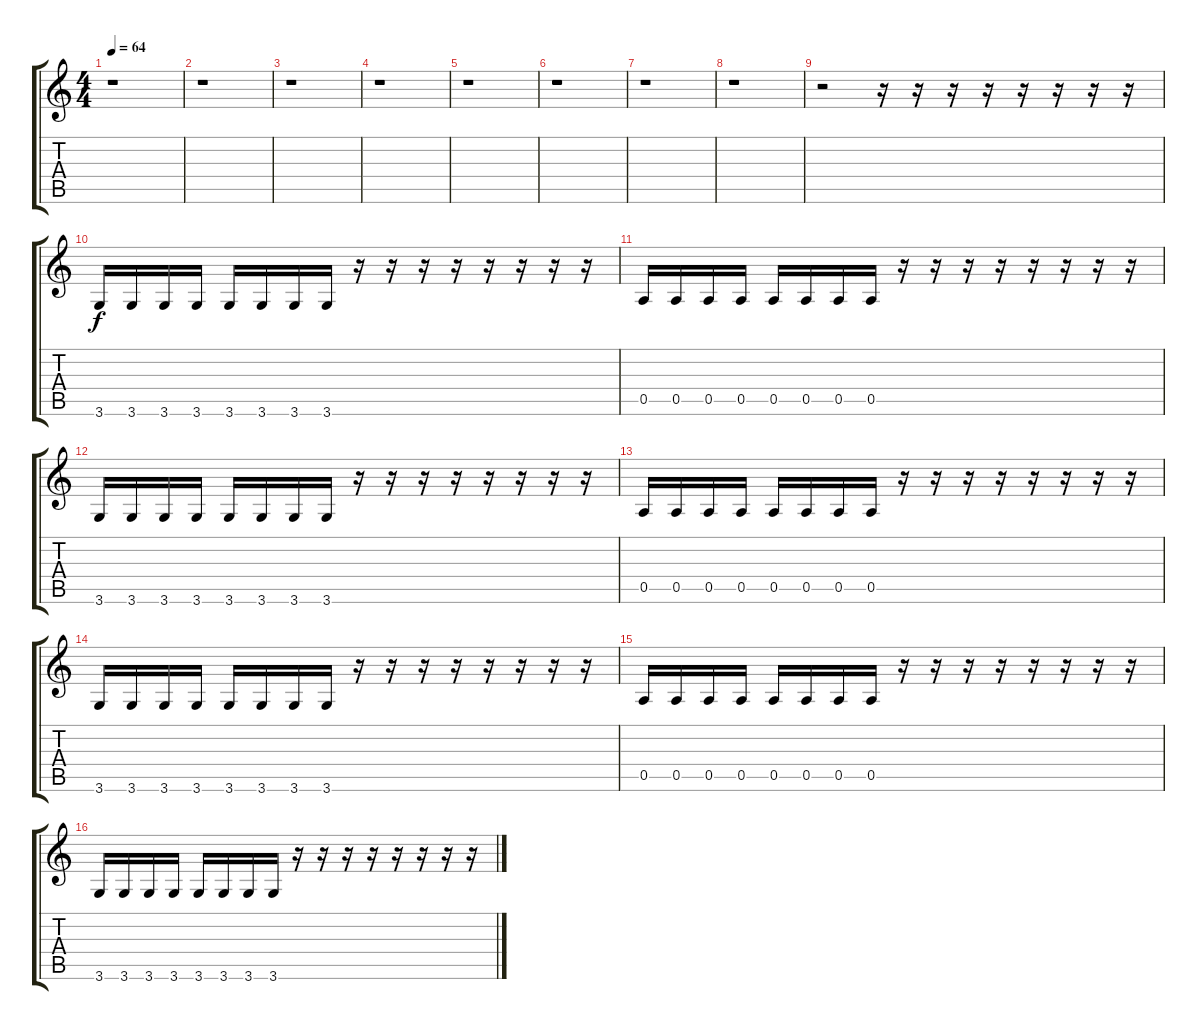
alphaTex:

\track "" {instrument fretlessbass}
\staff {score tabs}
\tuning (E4 B3 G3 D3 A2 E2) {hide}
\ts (4 4)
\tempo 64
\clef g2
\ks c
r.1{dy f} |
r.1 |
r.1 |
r.1 |
r.1 |
r.1 |
r.1 |
r.1 |
r.2 r.16 r.16 r.16 r.16 r.16 r.16 r.16 r.16 |
3.6.16 3.6.16 3.6.16 3.6.16 3.6.16 3.6.16 3.6.16 3.6.16 r.16 r.16 r.16 r.16 r.16 r.16 r.16 r.16 |
0.5.16 0.5.16 0.5.16 0.5.16 0.5.16 0.5.16 0.5.16 0.5.16 r.16 r.16 r.16 r.16 r.16 r.16 r.16 r.16 |
3.6.16 3.6.16 3.6.16 3.6.16 3.6.16 3.6.16 3.6.16 3.6.16 r.16 r.16 r.16 r.16 r.16 r.16 r.16 r.16 |
0.5.16 0.5.16 0.5.16 0.5.16 0.5.16 0.5.16 0.5.16 0.5.16 r.16 r.16 r.16 r.16 r.16 r.16 r.16 r.16 |
3.6.16 3.6.16 3.6.16 3.6.16 3.6.16 3.6.16 3.6.16 3.6.16 r.16 r.16 r.16 r.16 r.16 r.16 r.16 r.16 |
0.5.16 0.5.16 0.5.16 0.5.16 0.5.16 0.5.16 0.5.16 0.5.16 r.16 r.16 r.16 r.16 r.16 r.16 r.16 r.16 |
3.6.16 3.6.16 3.6.16 3.6.16 3.6.16 3.6.16 3.6.16 3.6.16 r.16 r.16 r.16 r.16 r.16 r.16 r.16 r.16
